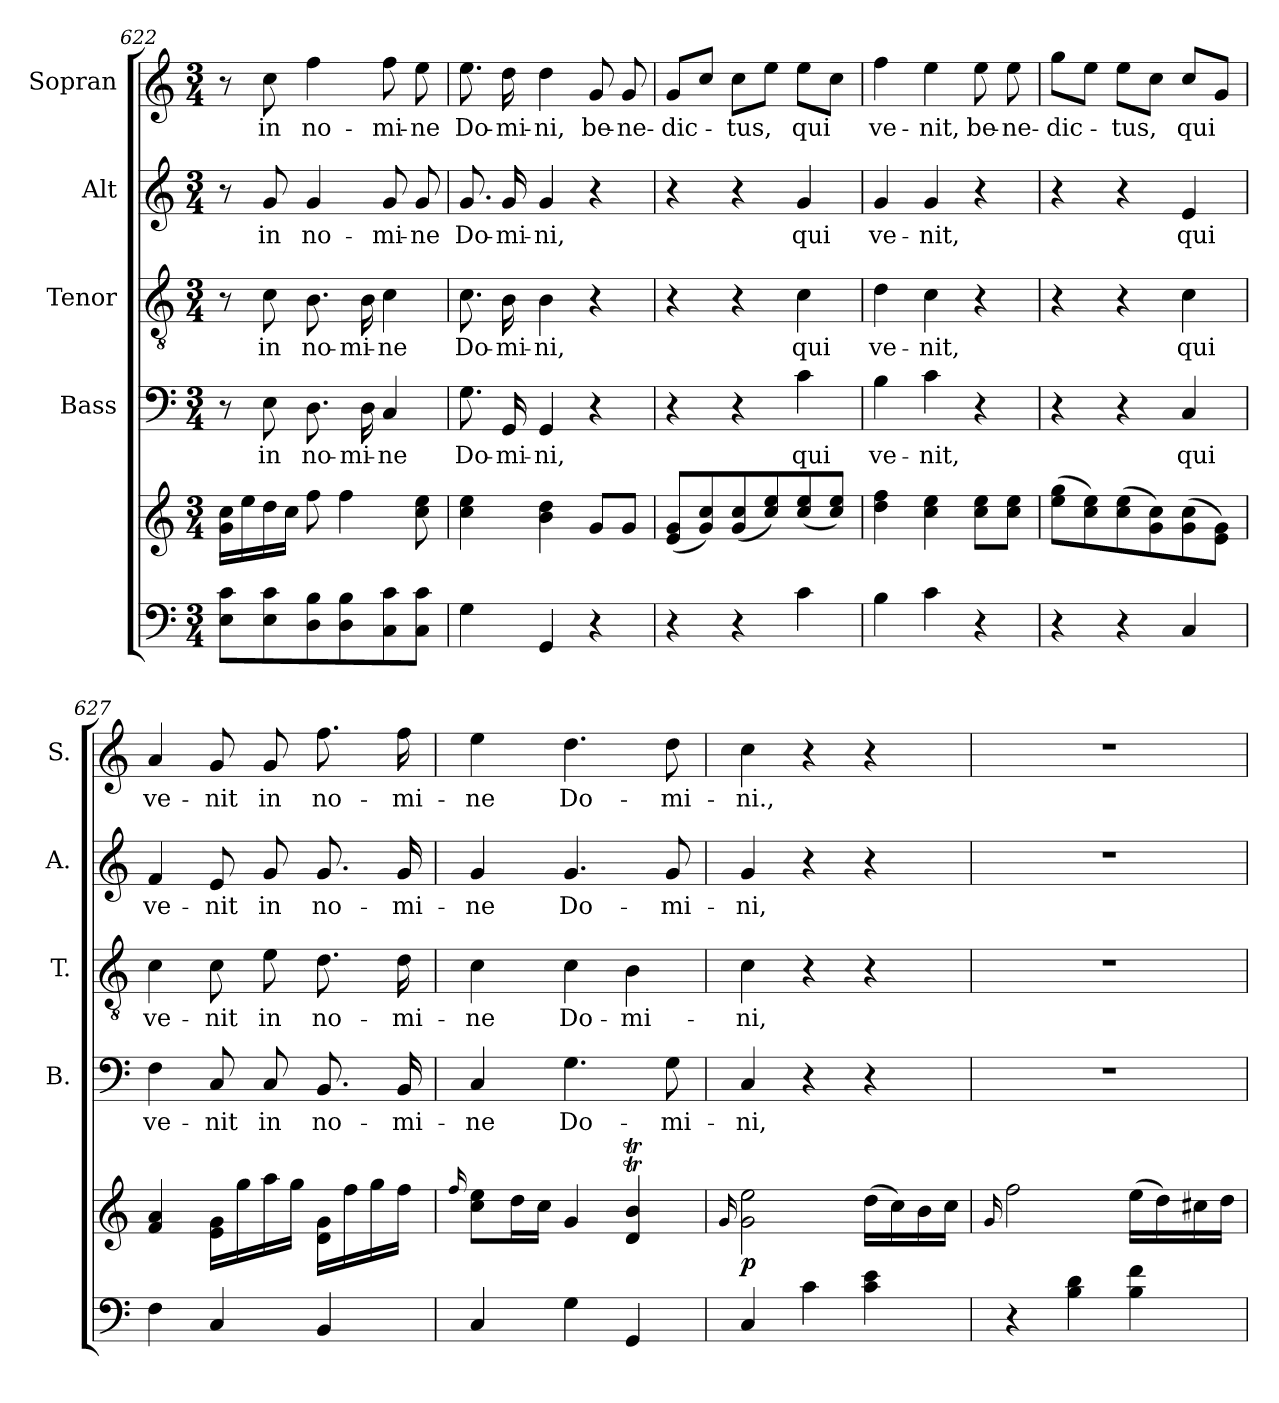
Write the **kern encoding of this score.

**kern	**kern	**dynam	**kern	**text	**kern	**text	**kern	**text	**kern	**text
*part5	*part5	*part5	*part4	*part4	*part3	*part3	*part2	*part2	*part1	*part1
*staff6	*staff5	*staff5/6	*staff4	*staff4	*staff3	*staff3	*staff2	*staff2	*staff1	*staff1
*	*	*	*I"Bass	*	*I"Tenor	*	*I"Alt	*	*I"Sopran	*
*	*	*	*I'B.	*	*I'T.	*	*I'A.	*	*I'S.	*
*clefF4	*clefG2	*	*clefF4	*	*clefGv2	*	*clefG2	*	*clefG2	*
*k[]	*k[]	*	*k[]	*	*k[]	*	*k[]	*	*k[]	*
*C:	*C:	*	*C:	*	*C:	*	*C:	*	*C:	*
*M3/4	*M3/4	*	*M3/4	*	*M3/4	*	*M3/4	*	*M3/4	*
=622	=622	=622	=622	=622	=622	=622	=622	=622	=622	=622
8E\ 8c\L	16g\ 16cc\LL	.	8r	.	8r	.	8r	.	8r	.
.	16ee\	.	.	.	.	.	.	.	.	.
!	!	!	!	!LO:LY:b	!	!LO:LY:b	!	!LO:LY:b	!	!LO:LY:b
8E\ 8c\	16dd\	.	8E\	in	8c\	in	8g/	in	8cc\	in
.	16cc\JJ	.	.	.	.	.	.	.	.	.
!	!	!	!	!LO:LY:b	!	!LO:LY:b	!	!LO:LY:b	!	!LO:LY:b
8D\ 8B\	8ff\	.	8.D\	no-	8.B\	no-	4g/	no-	4ff\	no-
8D\ 8B\	4ff\	.	.	.	.	.	.	.	.	.
!	!	!	!	!LO:LY:b	!	!LO:LY:b	!	!	!	!
.	.	.	16D\	-mi-	16B\	-mi-	.	.	.	.
!	!	!	!	!LO:LY:b	!	!LO:LY:b	!	!LO:LY:b	!	!LO:LY:b
8C\ 8c\	.	.	4C/	-ne	4c\	-ne	8g/	-mi-	8ff\	-mi-
!	!	!	!	!	!	!	!	!LO:LY:b	!	!LO:LY:b
8C\ 8c\J	8cc\ 8ee\	.	.	.	.	.	8g/	-ne	8ee\	-ne
=623	=623	=623	=623	=623	=623	=623	=623	=623	=623	=623
!	!	!	!	!LO:LY:b	!	!LO:LY:b	!	!LO:LY:b	!	!LO:LY:b
4G\	4cc\ 4ee\	.	8.G\	Do-	8.c\	Do-	8.g/	Do-	8.ee\	Do-
!	!	!	!	!LO:LY:b	!	!LO:LY:b	!	!LO:LY:b	!	!LO:LY:b
.	.	.	16GG/	-mi-	16B\	-mi-	16g/	-mi-	16dd\	-mi-
!	!	!	!	!LO:LY:b	!	!LO:LY:b	!	!LO:LY:b	!	!LO:LY:b
4GG/	4b\ 4dd\	.	4GG/	-ni,	4B\	-ni,	4g/	-ni,	4dd\	-ni,
!	!	!	!	!	!	!	!	!	!	!LO:LY:b
4r	8g/L	.	4r	.	4r	.	4r	.	8g/	be-
!	!	!	!	!	!	!	!	!	!	!LO:LY:b
.	8g/J	.	.	.	.	.	.	.	8g/	-ne-
=624	=624	=624	=624	=624	=624	=624	=624	=624	=624	=624
!	!	!	!	!	!	!	!	!	!	!LO:LY:b
4r	(<8e/ 8g/L	.	4r	.	4r	.	4r	.	8g/L	-dic-
.	8g/ 8cc/)	.	.	.	.	.	.	.	8cc/J	.
!	!	!	!	!	!	!	!	!	!	!LO:LY:b
4r	(<8g/ 8cc/	.	4r	.	4r	.	4r	.	8cc\L	-tus,
.	8cc/ 8ee/)	.	.	.	.	.	.	.	8ee\J	.
!	!	!	!	!LO:LY:b	!	!LO:LY:b	!	!LO:LY:b	!	!LO:LY:b
4c\	(<8cc/ 8ee/	.	4c\	qui	4c\	qui	4g/	qui	8ee\L	qui
.	8cc/ 8ee/J)	.	.	.	.	.	.	.	8cc\J	.
=625	=625	=625	=625	=625	=625	=625	=625	=625	=625	=625
!	!	!	!	!LO:LY:b	!	!LO:LY:b	!	!LO:LY:b	!	!LO:LY:b
4B\	4dd\ 4ff\	.	4B\	ve-	4d\	ve-	4g/	ve-	4ff\	ve-
!	!	!	!	!LO:LY:b	!	!LO:LY:b	!	!LO:LY:b	!	!LO:LY:b
4c\	4cc\ 4ee\	.	4c\	-nit,	4c\	-nit,	4g/	-nit,	4ee\	-nit,
!	!	!	!	!	!	!	!	!	!	!LO:LY:b
4r	8cc\ 8ee\L	.	4r	.	4r	.	4r	.	8ee\	be-
!	!	!	!	!	!	!	!	!	!	!LO:LY:b
.	8cc\ 8ee\J	.	.	.	.	.	.	.	8ee\	-ne-
!!LO:LB:g=z
=626	=626	=626	=626	=626	=626	=626	=626	=626	=626	=626
!	!	!	!	!	!	!	!	!	!	!LO:LY:b
4r	(>8ee\ 8gg\L	.	4r	.	4r	.	4r	.	8gg\L	-dic-
.	8cc\ 8ee\)	.	.	.	.	.	.	.	8ee\J	.
!	!	!	!	!	!	!	!	!	!	!LO:LY:b
4r	(>8cc\ 8ee\	.	4r	.	4r	.	4r	.	8ee\L	-tus,
.	8g\ 8cc\)	.	.	.	.	.	.	.	8cc\J	.
!	!	!	!	!LO:LY:b	!	!LO:LY:b	!	!LO:LY:b	!	!LO:LY:b
4C/	(>8g\ 8cc\	.	4C/	qui	4c\	qui	4e/	qui	8cc/L	qui
.	8e\ 8g\J)	.	.	.	.	.	.	.	8g/J	.
=627	=627	=627	=627	=627	=627	=627	=627	=627	=627	=627
!	!	!	!	!LO:LY:b	!	!LO:LY:b	!	!LO:LY:b	!	!LO:LY:b
4F\	4f/ 4a/	.	4F\	ve-	4c\	ve-	4f/	ve-	4a/	ve-
!	!	!	!	!LO:LY:b	!	!LO:LY:b	!	!LO:LY:b	!	!LO:LY:b
4C/	16e\ 16g\LL	.	8C/	-nit	8c\	-nit	8e/	-nit	8g/	-nit
.	16gg\	.	.	.	.	.	.	.	.	.
!	!	!	!	!LO:LY:b	!	!LO:LY:b	!	!LO:LY:b	!	!LO:LY:b
.	16aa\	.	8C/	in	8e\	in	8g/	in	8g/	in
.	16gg\JJ	.	.	.	.	.	.	.	.	.
!	!	!	!	!LO:LY:b	!	!LO:LY:b	!	!LO:LY:b	!	!LO:LY:b
4BB/	16d\ 16g\LL	.	8.BB/	no-	8.d\	no-	8.g/	no-	8.ff\	no-
.	16ff\	.	.	.	.	.	.	.	.	.
.	16gg\	.	.	.	.	.	.	.	.	.
!	!	!	!	!LO:LY:b	!	!LO:LY:b	!	!LO:LY:b	!	!LO:LY:b
.	16ff\JJ	.	16BB/	-mi-	16d\	-mi-	16g/	-mi-	16ff\	-mi-
=628	=628	=628	=628	=628	=628	=628	=628	=628	=628	=628
.	16qqff/	.	.	.	.	.	.	.	.	.
!	!	!	!	!LO:LY:b	!	!LO:LY:b	!	!LO:LY:b	!	!LO:LY:b
4C/	8cc\ 8ee\L	.	4C/	-ne	4c\	-ne	4g/	-ne	4ee\	-ne
.	16dd\L	.	.	.	.	.	.	.	.	.
.	16cc\JJ	.	.	.	.	.	.	.	.	.
!	!	!	!	!LO:LY:b	!	!LO:LY:b	!	!LO:LY:b	!	!LO:LY:b
4G\	4g/	.	4.G\	Do-	4c\	Do-	4.g/	Do-	4.dd\	Do-
!	!	!	!	!	!	!LO:LY:b	!	!	!	!
4GG/	4d/T 4b/T	.	.	.	4B\	-mi-	.	.	.	.
!	!	!	!	!LO:LY:b	!	!	!	!LO:LY:b	!	!LO:LY:b
.	.	.	8G\	-mi-	.	.	8g/	-mi-	8dd\	-mi-
=629	=629	=629	=629	=629	=629	=629	=629	=629	=629	=629
.	16qqg/	.	.	.	.	.	.	.	.	.
!	!	!LO:DY:b	!	!LO:LY:b	!	!LO:LY:b	!	!LO:LY:b	!	!LO:LY:b
4C/	2g\ 2ee\	p	4C/	-ni,	4c\	-ni,	4g/	-ni,	4cc\	-ni.,
4c\	.	.	4r	.	4r	.	4r	.	4r	.
4c\ 4e\	(>16dd\LL	.	4r	.	4r	.	4r	.	4r	.
.	16cc\)	.	.	.	.	.	.	.	.	.
.	16b\	.	.	.	.	.	.	.	.	.
.	16cc\JJ	.	.	.	.	.	.	.	.	.
=630	=630	=630	=630	=630	=630	=630	=630	=630	=630	=630
.	16qqg/	.	.	.	.	.	.	.	.	.
4r	2ff\	.	2.r	.	2.r	.	2.r	.	2.r	.
4B\ 4d\	.	.	.	.	.	.	.	.	.	.
4B\ 4f\	(>16ee\LL	.	.	.	.	.	.	.	.	.
.	16dd\)	.	.	.	.	.	.	.	.	.
.	16cc#X\	.	.	.	.	.	.	.	.	.
.	16dd\JJ	.	.	.	.	.	.	.	.	.
=	=	=	=	=	=	=	=	=	=	=
*-	*-	*-	*-	*-	*-	*-	*-	*-	*-	*-
